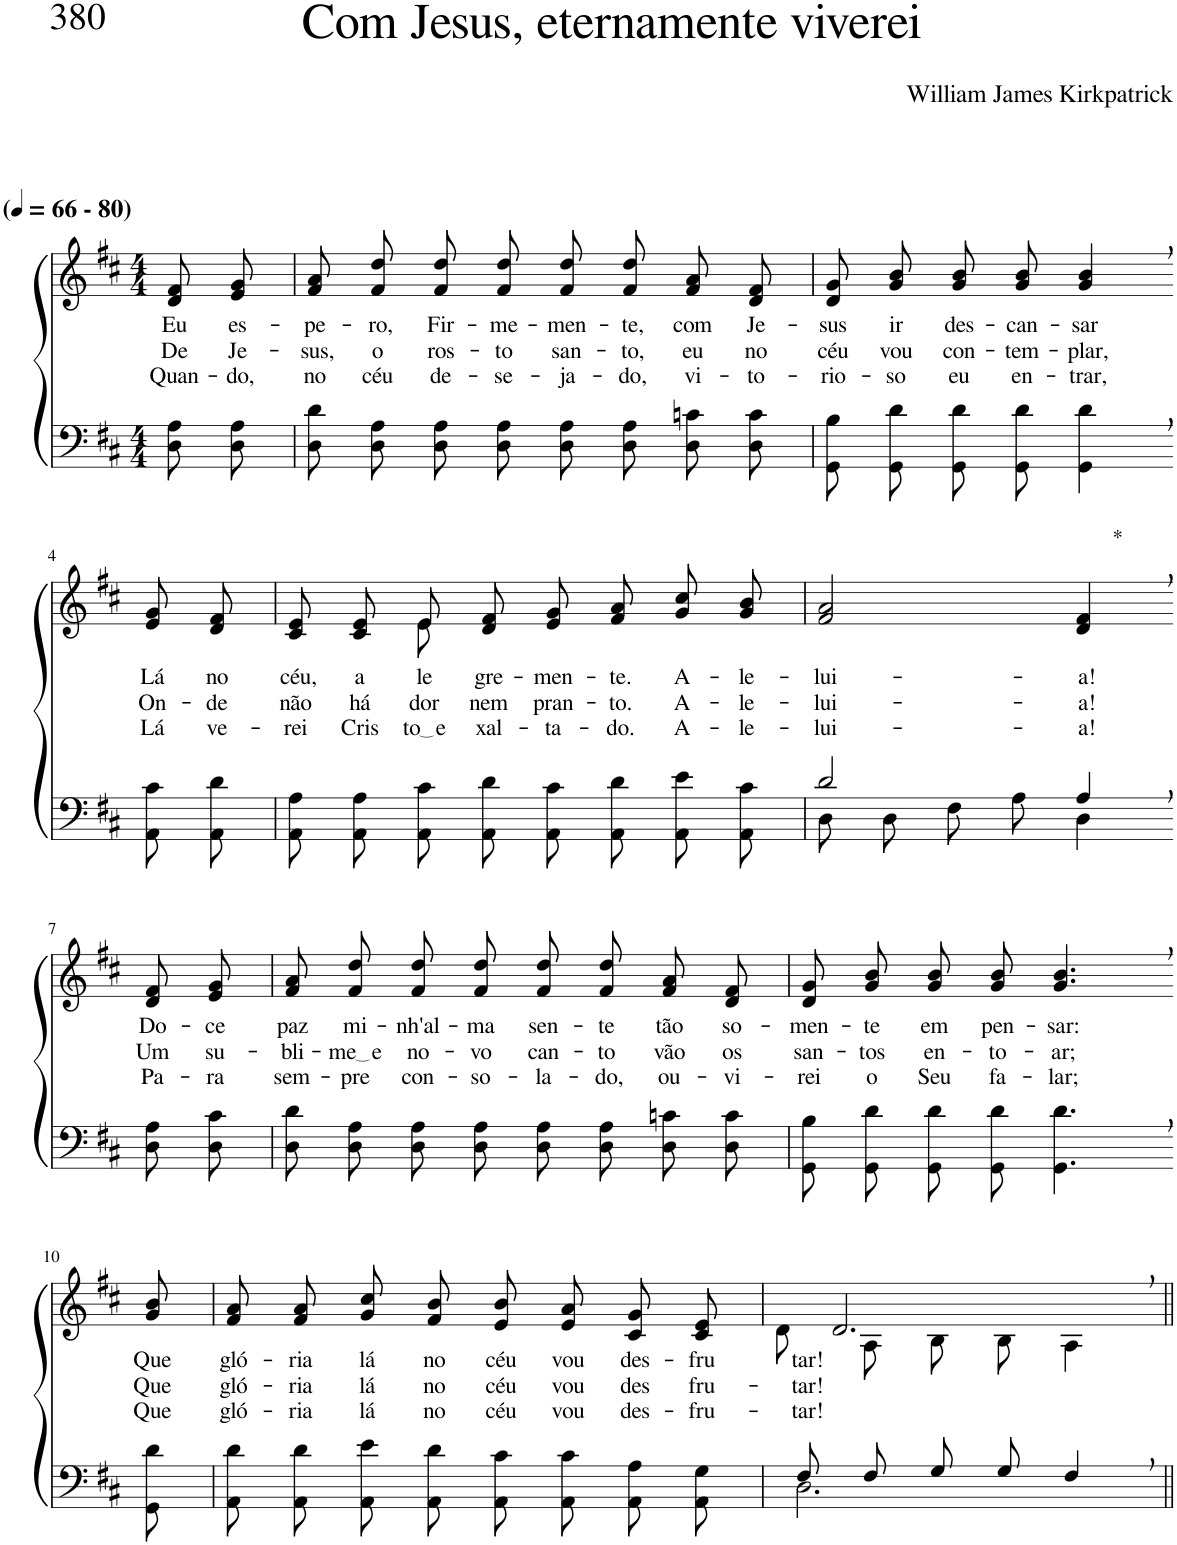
**kern	**kern	**text	**text	**text
*part2	*part1	*part1	*part1	*part1
*staff2	*staff1	*staff1	*staff1	*staff1
*I"Parte III e IV	*I"Parte I e II	*	*	*
*clefF4	*clefG2	*	*	*
*k[f#c#]	*k[f#c#]	*	*	*
*M4/4	*M4/4	*	*	*
*MM66	*MM66	*	*	*
=1	=1	=1	=1	=1
!	!LO:TX:a:B:t=(	!	!	!
!	!LO:TX:a:B:t=- 80)	!	!	!
!	!	!LO:LY:b	!LO:LY:b	!LO:LY:b
8D\ 8A\L	8d/ 8f#/L	Eu	De	Quan-
!	!	!LO:LY:b	!LO:LY:b	!LO:LY:b
8D\ 8A\J	8e/ 8g/J	es-	Je-	-do,
=2	=2	=2	=2	=2
!	!	!LO:LY:b	!LO:LY:b	!LO:LY:b
8D\ 8d\L	8f#/ 8a/L	-pe-	-sus,	no
!	!	!LO:LY:b	!LO:LY:b	!LO:LY:b
8D\ 8A\J	8f#/ 8dd/J	-ro,	o	céu
!	!	!LO:LY:b	!LO:LY:b	!LO:LY:b
8D\ 8A\L	8f#/ 8dd/L	Fir-	ros-	de-
!	!	!LO:LY:b	!LO:LY:b	!LO:LY:b
8D\ 8A\J	8f#/ 8dd/J	-me-	-to	-se-
!	!	!LO:LY:b	!LO:LY:b	!LO:LY:b
8D\ 8A\L	8f#/ 8dd/L	-men-	san-	-ja-
!	!	!LO:LY:b	!LO:LY:b	!LO:LY:b
8D\ 8A\J	8f#/ 8dd/J	-te,	-to,	-do,
!	!	!LO:LY:b	!LO:LY:b	!LO:LY:b
8D\ 8cn\L	8f#/ 8a/L	com	eu	vi-
!	!	!LO:LY:b	!LO:LY:b	!LO:LY:b
8D\ 8c\J	8d/ 8f#/J	Je-	no	-to-
=3	=3	=3	=3	=3
!	!	!LO:LY:b	!LO:LY:b	!LO:LY:b
8GG\ 8B\L	8d/ 8g/L	-sus	céu	-rio-
!	!	!LO:LY:b	!LO:LY:b	!LO:LY:b
8GG\ 8d\J	8g/ 8b/J	ir	vou	-so
!	!	!LO:LY:b	!LO:LY:b	!LO:LY:b
8GG\ 8d\L	8g/ 8b/L	des-	con-	eu
!	!	!LO:LY:b	!LO:LY:b	!LO:LY:b
8GG\ 8d\J	8g/ 8b/J	-can-	-tem-	en-
!	!	!LO:LY:b	!LO:LY:b	!LO:LY:b
4GG\, 4d\,	4g/, 4b/,	-sar	-plar,	-trar,
!!LO:LB:g=z
=4-	=4-	=4-	=4-	=4-
!	!	!LO:LY:b	!LO:LY:b	!LO:LY:b
8AA\ 8c#\L	8e/ 8g/L	Lá	On-	Lá
!	!	!LO:LY:b	!LO:LY:b	!LO:LY:b
8AA\ 8d\J	8d/ 8f#/J	no	-de	ve-
=5	=5	=5	=5	=5
!	!	!LO:LY:b	!LO:LY:b	!LO:LY:b
*	*^	*	*	*
8AA\ 8A\L	8c#/ 8e/L	4ryy	céu,	não	-rei
!	!	!	!LO:LY:b	!LO:LY:b	!LO:LY:b
8AA\ 8A\J	8c#/ 8e/J	.	a-	há	Cris-
!	!	!	!LO:LY:b	!LO:LY:b	!LO:LY:b
8AA\ 8c#\L	8e/L	8e\	-le-	dor	to e
!	!	!	!LO:LY:b	!LO:LY:b	!LO:LY:b
8AA\ 8d\J	8d/ 8f#/J	2ryy	-gre-	nem	-xal-
!	!	!	!LO:LY:b	!LO:LY:b	!LO:LY:b
8AA\ 8c#\L	8e/ 8g/L	.	-men-	pran-	-ta-
!	!	!	!LO:LY:b	!LO:LY:b	!LO:LY:b
8AA\ 8d\J	8f#/ 8a/J	.	-te.	-to.	-do.
!	!	!	!LO:LY:b	!LO:LY:b	!LO:LY:b
8AA\ 8e\L	8g/ 8cc#/L	.	A-	A-	A-
!	!	!	!LO:LY:b	!LO:LY:b	!LO:LY:b
8AA\ 8c#\J	8g/ 8b/J	8ryy	-le-	-le-	-le-
=6	=6	=6	=6	=6	=6
*^	*	*	*	*	*
!	!	!	!	!LO:LY:b	!LO:LY:b	!LO:LY:b
*	*	*v	*v	*	*	*
2d/	8D\L	2f#/ 2a/	-lui-	-lui-	-lui-
.	8D\J	.	.	.	.
.	8F#\L	.	.	.	.
.	8A\J	.	.	.	.
!	!	!LO:TX:a:t=*	!	!	!
!	!	!	!LO:LY:b	!LO:LY:b	!LO:LY:b
4A,/	4D\	4d/, 4f#/,	-a!	-a!	-a!
!!LO:LB:g=z
=7-	=7-	=7-	=7-	=7-	=7-
!	!	!	!LO:LY:b	!LO:LY:b	!LO:LY:b
*v	*v	*	*	*	*
8D\ 8A\L	8d/ 8f#/L	Do-	Um	Pa-
!	!	!LO:LY:b	!LO:LY:b	!LO:LY:b
8D\ 8c#\J	8e/ 8g/J	-ce	su-	-ra
=8	=8	=8	=8	=8
!	!	!LO:LY:b	!LO:LY:b	!LO:LY:b
8D\ 8d\L	8f#/ 8a/L	paz	-bli-	sem-
!	!	!LO:LY:b	!LO:LY:b	!LO:LY:b
8D\ 8A\J	8f#/ 8dd/J	mi-	me e	-pre
!	!	!LO:LY:b	!LO:LY:b	!LO:LY:b
8D\ 8A\L	8f#/ 8dd/L	-nh'al-	no-	con-
!	!	!LO:LY:b	!LO:LY:b	!LO:LY:b
8D\ 8A\J	8f#/ 8dd/J	-ma	-vo	-so-
!	!	!LO:LY:b	!LO:LY:b	!LO:LY:b
8D\ 8A\L	8f#/ 8dd/L	sen-	can-	-la-
!	!	!LO:LY:b	!LO:LY:b	!LO:LY:b
8D\ 8A\J	8f#/ 8dd/J	-te	-to	-do,
!	!	!LO:LY:b	!LO:LY:b	!LO:LY:b
8D\ 8cn\L	8f#/ 8a/L	tão	vão	ou-
!	!	!LO:LY:b	!LO:LY:b	!LO:LY:b
8D\ 8c\J	8d/ 8f#/J	so-	os	-vi-
=9	=9	=9	=9	=9
!	!	!LO:LY:b	!LO:LY:b	!LO:LY:b
8GG\ 8B\L	8d/ 8g/L	-men-	san-	-rei
!	!	!LO:LY:b	!LO:LY:b	!LO:LY:b
8GG\ 8d\J	8g/ 8b/J	-te	-tos	o
!	!	!LO:LY:b	!LO:LY:b	!LO:LY:b
8GG\ 8d\L	8g/ 8b/L	em	en-	Seu
!	!	!LO:LY:b	!LO:LY:b	!LO:LY:b
8GG\ 8d\J	8g/ 8b/J	pen-	-to-	fa-
!	!	!LO:LY:b	!LO:LY:b	!LO:LY:b
4.GG\, 4.d\,	4.g/, 4.b/,	-sar:	-ar;	-lar;
!!LO:LB:g=z
=10-	=10-	=10-	=10-	=10-
!	!	!LO:LY:b	!LO:LY:b	!LO:LY:b
8GG\ 8d\	8g/ 8b/	Que	Que	Que
=11	=11	=11	=11	=11
!	!	!LO:LY:b	!LO:LY:b	!LO:LY:b
8AA\ 8d\L	8f#/ 8a/L	gló-	gló-	gló-
!	!	!LO:LY:b	!LO:LY:b	!LO:LY:b
8AA\ 8d\J	8f#/ 8a/J	-ria	-ria	-ria
!	!	!LO:LY:b	!LO:LY:b	!LO:LY:b
8AA\ 8e\L	8g/ 8cc#/L	lá	lá	lá
!	!	!LO:LY:b	!LO:LY:b	!LO:LY:b
8AA\ 8d\J	8f#/ 8b/J	no	no	no
!	!	!LO:LY:b	!LO:LY:b	!LO:LY:b
8AA\ 8c#\L	8e/ 8b/L	céu	céu	céu
!	!	!LO:LY:b	!LO:LY:b	!LO:LY:b
8AA\ 8c#\J	8e/ 8a/J	vou	vou	vou
!	!	!LO:LY:b	!LO:LY:b	!LO:LY:b
8AA\ 8A\L	8c#/ 8g/L	des-	des	des-
!	!	!LO:LY:b	!LO:LY:b	!LO:LY:b
8AA\ 8G\J	8c#/ 8e/J	-fru	fru-	-fru-
=12	=12	=12	=12	=12
*^	*	*	*	*
!	!	!	!LO:LY:b	!LO:LY:b	!LO:LY:b
*	*	*^	*	*	*
8F#/L	2.D\	2.d,/	8d\L	tar!	-tar!	-tar!
8F#/J	.	.	8A\J	.	.	.
8G/L	.	.	8B\L	.	.	.
8G/J	.	.	8B\J	.	.	.
4F#,/	.	.	4A\	.	.	.
*v	*v	*	*	*	*	*
*	*v	*v	*	*	*
=||	=||	=||	=||	=||
*-	*-	*-	*-	*-
